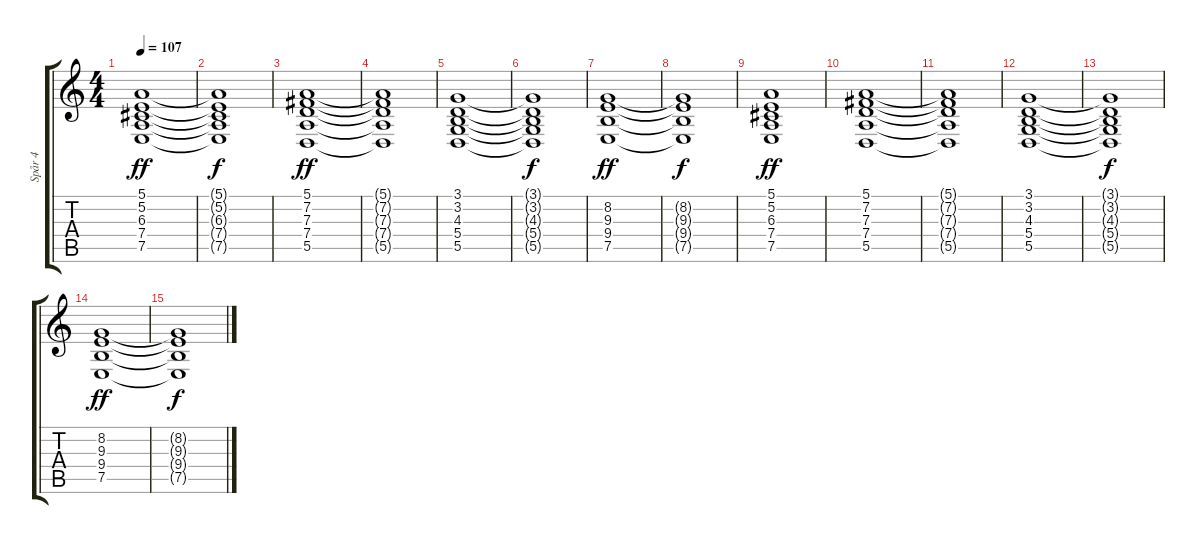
\track ("Spår 4" "Spår 4") {instrument synthstrings2}
\staff {score tabs}
\tuning (E4 B3 G3 D3 A2 E2) {hide}
\ts (4 4)
\tempo 107
\clef g2
\ks c
(5.1 5.2 6.3 7.4 7.5).1{dy ff} |
(5.1{t} 5.2{t} 6.3{t} 7.4{t} 7.5{t}).1{dy f} |
(5.1 7.2 7.3 7.4 5.5).1{dy ff} |
(5.1{t} 7.2{t} 7.3{t} 7.4{t} 5.5{t}).1 |
(3.1 3.2 4.3 5.4 5.5).1 |
(3.1{t} 3.2{t} 4.3{t} 5.4{t} 5.5{t}).1{dy f} |
(8.2 9.3 9.4 7.5).1{dy ff} |
(8.2{t} 9.3{t} 9.4{t} 7.5{t}).1{dy f} |
(5.1 5.2 6.3 7.4 7.5).1{dy ff} |
(5.1 7.2 7.3 7.4 5.5).1 |
(5.1{t} 7.2{t} 7.3{t} 7.4{t} 5.5{t}).1 |
(3.1 3.2 4.3 5.4 5.5).1 |
(3.1{t} 3.2{t} 4.3{t} 5.4{t} 5.5{t}).1{dy f} |
(8.2 9.3 9.4 7.5).1{dy ff} |
(8.2{t} 9.3{t} 9.4{t} 7.5{t}).1{dy f}
